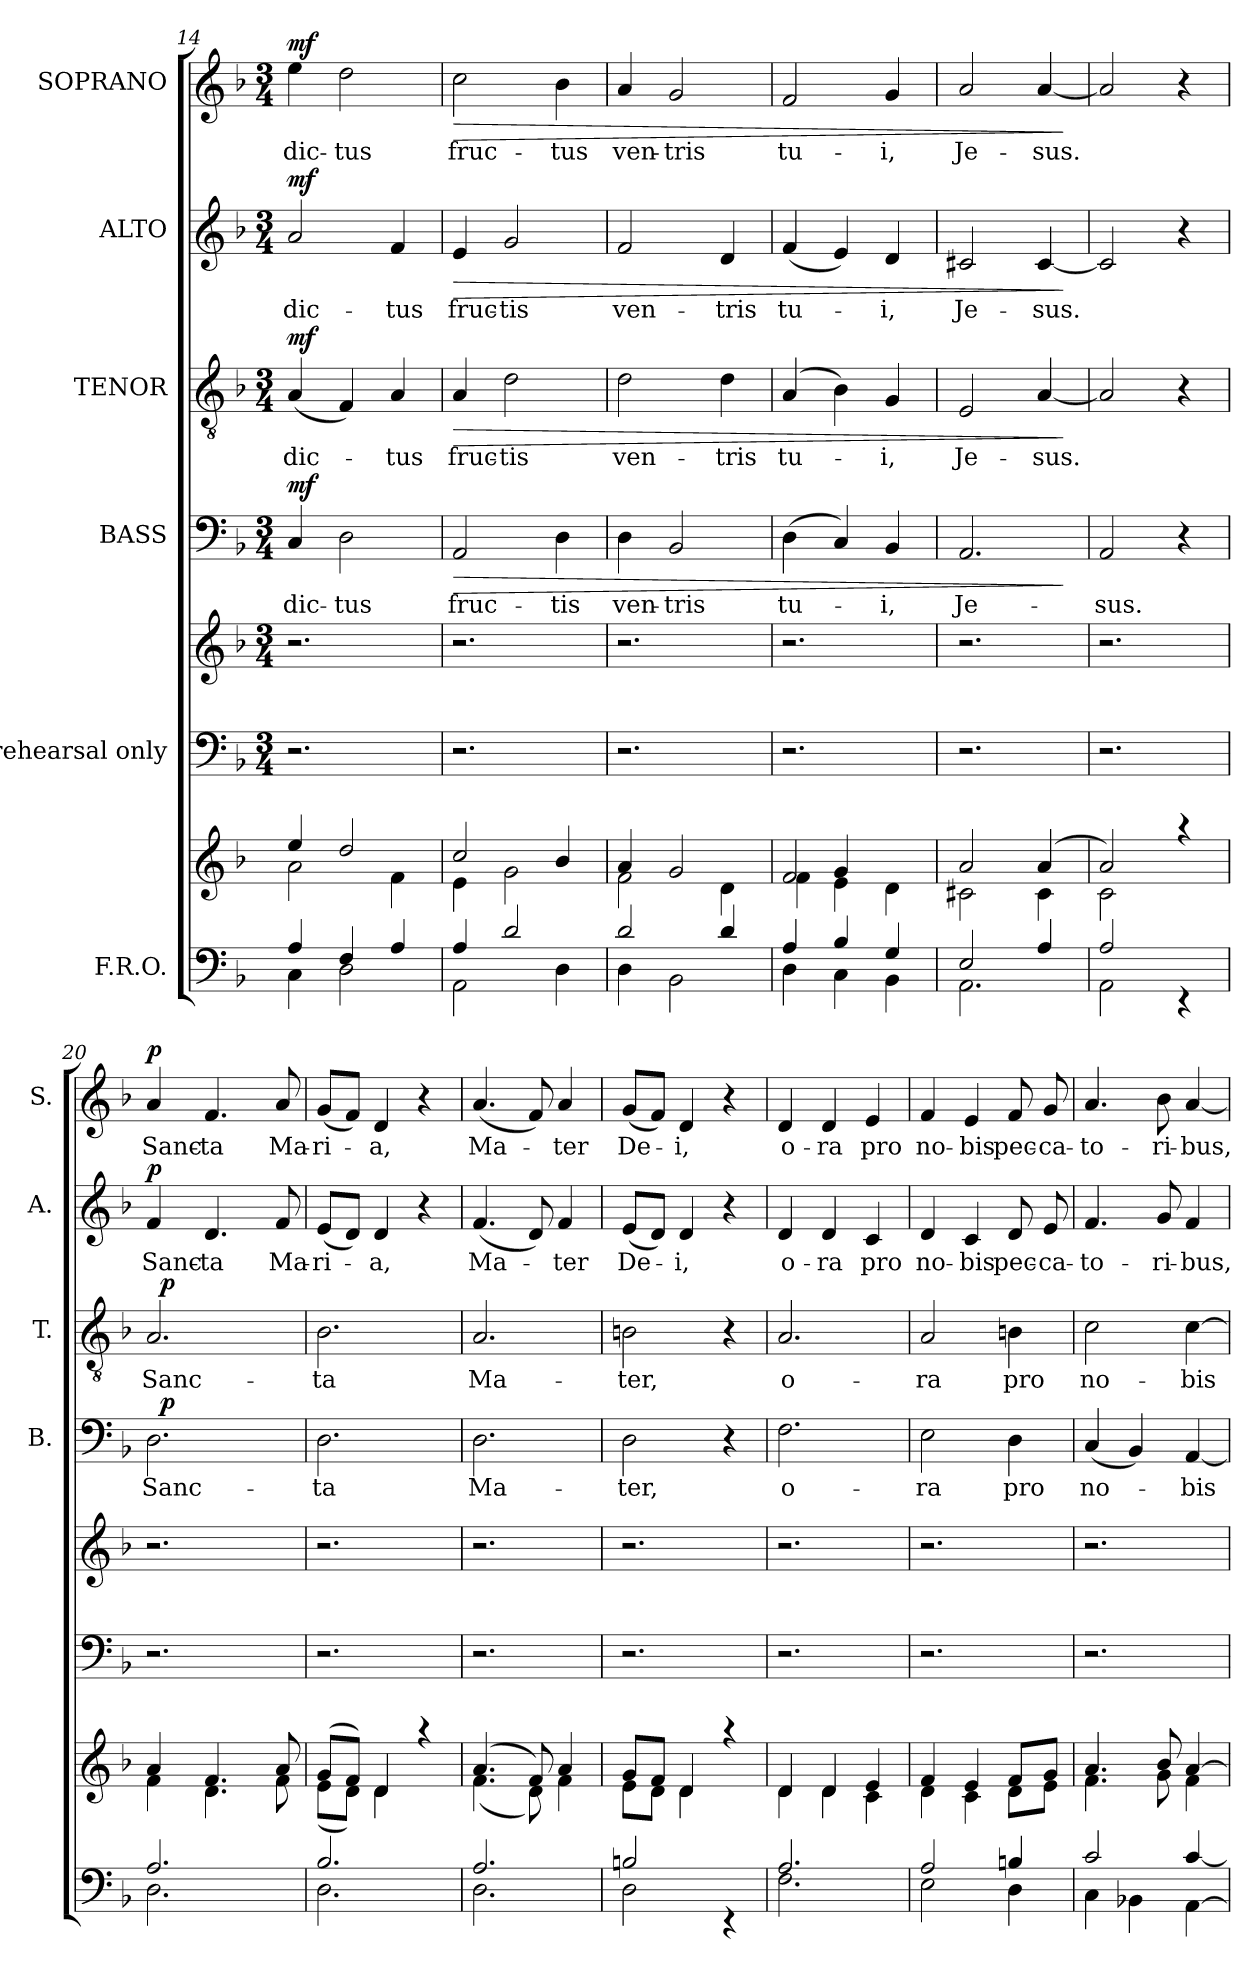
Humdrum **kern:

**kern	**kern	**kern	**kern	**kern	**text	**dynam	**kern	**text	**dynam	**kern	**text	**dynam	**kern	**text	**dynam
*part6	*part6	*part5	*part5	*part4	*part4	*part4	*part3	*part3	*part3	*part2	*part2	*part2	*part1	*part1	*part1
*staff8	*staff7	*staff6	*staff5	*staff4	*staff4	*staff4	*staff3	*staff3	*staff3	*staff2	*staff2	*staff2	*staff1	*staff1	*staff1
*I"F.R.O.	*	*I"rehearsal only	*	*I"BASS	*	*	*I"TENOR	*	*	*I"ALTO	*	*	*I"SOPRANO	*	*
*	*	*	*	*I'B.	*	*	*I'T.	*	*	*I'A.	*	*	*I'S.	*	*
!!LO:PB:g=z
*clefF4	*clefG2	*clefF4	*clefG2	*clefF4	*	*	*clefGv2	*	*	*clefG2	*	*	*clefG2	*	*
*k[b-]	*k[b-]	*k[b-]	*k[b-]	*k[b-]	*	*	*k[b-]	*	*	*k[b-]	*	*	*k[b-]	*	*
*F:	*F:	*F:	*F:	*F:	*	*	*F:	*	*	*F:	*	*	*F:	*	*
*	*	*M3/4	*M3/4	*M3/4	*	*	*M3/4	*	*	*M3/4	*	*	*M3/4	*	*
=14	=14	=14	=14	=14	=14	=14	=14	=14	=14	=14	=14	=14	=14	=14	=14
*^	*^	*	*	*	*	*	*	*	*	*	*	*	*	*	*
!	!	!	!	!	!	!	!LO:LY:b	!LO:DY:a	!	!LO:LY:b	!LO:DY:a	!	!LO:LY:b	!LO:DY:a	!	!LO:LY:b	!LO:DY:a
4C\	(<4A/	2a\	4ee/	2.r	2.r	4C/	-dic-	mf	(<4A/	-dic-	mf	2a/	-dic-	mf	4ee\	-dic-	mf
!	!	!	!	!	!	!	!LO:LY:b	!	!	!	!	!	!	!	!	!LO:LY:b	!
4F/	2D\	.	2dd/	.	.	2D\	-tus	.	4F/)	.	.	.	.	.	2dd\	-tus	.
!	!	!	!	!	!	!	!	!	!	!LO:LY:b	!	!	!LO:LY:b	!	!	!	!
4A/	.	4f\	.	.	.	.	.	.	4A/	-tus	.	4f/	-tus	.	.	.	.
=15	=15	=15	=15	=15	=15	=15	=15	=15	=15	=15	=15	=15	=15	=15	=15	=15	=15
!	!	!	!	!	!	!	!LO:LY:b	!LO:HP:b	!	!LO:LY:b	!LO:HP:b	!	!LO:LY:b	!LO:HP:b	!	!LO:LY:b	!LO:HP:b
2AA\	4A/	2cc/	4e\	2.r	2.r	2AA/	fruc-	>	4A/	fruc-	>	4e/	fruc-	>	2cc\	fruc-	>
!	!	!	!	!	!	!	!	!	!	!LO:LY:b	!	!	!LO:LY:b	!	!	!	!
.	2d/	.	2g\	.	.	.	.	.	2d\	-tis	.	2g/	-tis	.	.	.	.
!	!	!	!	!	!	!	!LO:LY:b	!	!	!	!	!	!	!	!	!LO:LY:b	!
4D\	.	4b-/	.	.	.	4D\	-tis	.	.	.	.	.	.	.	4b-\	-tus	.
=16	=16	=16	=16	=16	=16	=16	=16	=16	=16	=16	=16	=16	=16	=16	=16	=16	=16
!	!	!	!	!	!	!	!LO:LY:b	!	!	!LO:LY:b	!	!	!LO:LY:b	!	!	!LO:LY:b	!
2d/	4D\	2f\	4a/	2.r	2.r	4D\	ven-	.	2d\	ven-	.	2f/	ven-	.	4a/	ven-	.
!	!	!	!	!	!	!	!LO:LY:b	!	!	!	!	!	!	!	!	!LO:LY:b	!
.	2BB-\	.	2g/	.	.	2BB-/	-tris	.	.	.	.	.	.	.	2g/	-tris	.
!	!	!	!	!	!	!	!	!	!	!LO:LY:b	!	!	!LO:LY:b	!	!	!	!
4d/	.	4d\	.	.	.	.	.	.	4d\	-tris	.	4d/	-tris	.	.	.	.
=17	=17	=17	=17	=17	=17	=17	=17	=17	=17	=17	=17	=17	=17	=17	=17	=17	=17
*	*	*	*^	*	*	*	*	*	*	*	*	*	*	*	*	*	*
!	!	!	!	!	!	!	!	!LO:LY:b	!	!	!LO:LY:b	!	!	!LO:LY:b	!	!	!LO:LY:b	!
4D\	4A/	2f/	4f\	4ryy	2.r	2.r	(>4D\	tu-	.	(4A/	tu-	.	(<4f/	tu-	.	2f/	tu-	.
4C\	4B-/	.	4e\)	4g/	.	.	4C/)	.	.	4B-\)	.	.	4e/)	.	.	.	.	.
!	!	!	!	!	!	!	!	!LO:LY:b	!	!	!LO:LY:b	!	!	!LO:LY:b	!	!	!LO:LY:b	!
4G/	4BB-\	4ryy	4d\	4ryy	.	.	4BB-/	-i,	.	4G/	-i,	.	4d/	-i,	.	4g/	-i,	.
=18	=18	=18	=18	=18	=18	=18	=18	=18	=18	=18	=18	=18	=18	=18	=18	=18	=18	=18
!	!	!	!	!	!	!	!	!LO:LY:b	!	!	!LO:LY:b	!	!	!LO:LY:b	!	!	!LO:LY:b	!
*	*	*	*v	*v	*	*	*	*	*	*	*	*	*	*	*	*	*	*
2.AA\	2E/	2c#X\	2a/	2.r	2.r	2.AA/	Je-	.	2E/	Je-	.	2c#X/	Je-	.	2a/	Je-	.
!	!	!	!	!	!	!	!	!	!	!LO:LY:b	!	!	!LO:LY:b	!	!	!LO:LY:b	!
.	4A/	(4a/	4c#\	.	.	.	.	.	[<4A/	-sus.	.	[<4c#/	-sus.	.	[<4a/	-sus.	.
*v	*v	*	*	*	*	*	*	*	*	*	*	*	*	*	*	*	*
*	*v	*v	*	*	*	*	*	*	*	*	*	*	*	*	*	*
.	.	.	.	.	.	]	.	.	]	.	.	]	.	.	]
=19	=19	=19	=19	=19	=19	=19	=19	=19	=19	=19	=19	=19	=19	=19	=19
*^	*^	*	*	*	*	*	*	*	*	*	*	*	*	*	*
!	!	!	!	!	!	!	!LO:LY:b	!	!	!	!	!	!	!	!	!	!
2A/	2AA\	2c\	2a/)	2.r	2.r	2AA/	-sus.	.	2A/]	.	.	2c#/]	.	.	2a/]	.	.
4ryy	4rEE	4raa	4ryy	.	.	4r	.	.	4r	.	.	4r	.	.	4r	.	.
!!LO:LB:g=z
=20	=20	=20	=20	=20	=20	=20	=20	=20	=20	=20	=20	=20	=20	=20	=20	=20	=20
!	!	!	!	!	!	!	!LO:LY:b	!	!	!LO:LY:b	!	!	!LO:LY:b	!LO:DY:a	!	!LO:LY:b	!LO:DY:a
*	*	*	*	*	*	*^	*	*	*^	*	*	*	*	*	*	*	*
2.A/	2.D\	4a/	4f\	2.r	2.r	2.D\	32ryy	Sanc-	.	2.A/	32ryy	Sanc-	.	4f/	Sanc-	p	4a/	Sanc-	p
!	!	!	!	!	!	!	!	!	!LO:DY:a	!	!	!	!LO:DY:a	!	!	!	!	!	!
.	.	.	.	.	.	.	2ryy	.	p	.	2ryy	.	p	.	.	.	.	.	.
!	!	!	!	!	!	!	!	!	!	!	!	!	!	!	!LO:LY:b	!	!	!LO:LY:b	!
.	.	4.f/	4.d\	.	.	.	.	.	.	.	.	.	.	4.d/	-ta	.	4.f/	-ta	.
.	.	.	.	.	.	.	8..ryy	.	.	.	8..ryy	.	.	.	.	.	.	.	.
!	!	!	!	!	!	!	!	!	!	!	!	!	!	!	!LO:LY:b	!	!	!LO:LY:b	!
.	.	8a/	8f\	.	.	.	.	.	.	.	.	.	.	8f/	Ma-	.	8a/	Ma-	.
=21	=21	=21	=21	=21	=21	=21	=21	=21	=21	=21	=21	=21	=21	=21	=21	=21	=21	=21	=21
!	!	!	!	!	!	!	!	!LO:LY:b	!	!	!	!LO:LY:b	!	!	!LO:LY:b	!	!	!LO:LY:b	!
*	*	*	*	*	*	*v	*v	*	*	*	*	*	*	*	*	*	*	*	*
*	*	*	*	*	*	*	*	*	*v	*v	*	*	*	*	*	*	*	*
2.B-/	2.D\	(>8g/L	(<8e\L	2.r	2.r	2.D\	-ta	.	2.B-\	-ta	.	(<8e/L	-ri-	.	(<8g/L	-ri-	.
.	.	8f/J)	8d\J)	.	.	.	.	.	.	.	.	8d/J)	.	.	8f/J)	.	.
!	!	!	!	!	!	!	!	!	!	!	!	!	!LO:LY:b	!	!	!LO:LY:b	!
.	.	4d/	4d\	.	.	.	.	.	.	.	.	4d/	-a,	.	4d/	-a,	.
.	.	4raa	4ryy	.	.	.	.	.	.	.	.	4r	.	.	4r	.	.
=22	=22	=22	=22	=22	=22	=22	=22	=22	=22	=22	=22	=22	=22	=22	=22	=22	=22
!	!	!	!	!	!	!	!LO:LY:b	!	!	!LO:LY:b	!	!	!LO:LY:b	!	!	!LO:LY:b	!
2.A/	2.D\	(4.a/	(<4.f\	2.r	2.r	2.D\	Ma-	.	2.A/	Ma-	.	(<4.f/	Ma-	.	(<4.a/	Ma-	.
.	.	8f/)	8d\)	.	.	.	.	.	.	.	.	8d/)	.	.	8f/)	.	.
!	!	!	!	!	!	!	!	!	!	!	!	!	!LO:LY:b	!	!	!LO:LY:b	!
.	.	4a/	4f\	.	.	.	.	.	.	.	.	4f/	-ter	.	4a/	-ter	.
=23	=23	=23	=23	=23	=23	=23	=23	=23	=23	=23	=23	=23	=23	=23	=23	=23	=23
!	!	!	!	!	!	!	!LO:LY:b	!	!	!LO:LY:b	!	!	!LO:LY:b	!	!	!LO:LY:b	!
2Bn/	2D\	8e\L	8g/L	2.r	2.r	2D\	-ter,	.	2Bn\	-ter,	.	(<8e/L	De-	.	(<8g/L	De-	.
.	.	8d\J	8f/J	.	.	.	.	.	.	.	.	8d/J)	.	.	8f/J)	.	.
!	!	!	!	!	!	!	!	!	!	!	!	!	!LO:LY:b	!	!	!LO:LY:b	!
.	.	4d\	4d/	.	.	.	.	.	.	.	.	4d/	-i,	.	4d/	-i,	.
4ryy	4rEE	4raa	4ryy	.	.	4r	.	.	4r	.	.	4r	.	.	4r	.	.
!!LO:PB:g=z
=24	=24	=24	=24	=24	=24	=24	=24	=24	=24	=24	=24	=24	=24	=24	=24	=24	=24
!	!	!	!	!	!	!	!LO:LY:b	!	!	!LO:LY:b	!	!	!LO:LY:b	!	!	!LO:LY:b	!
2.A/	2.F\	4d/	4d\	2.r	2.r	2.F\	o-	.	2.A/	o-	.	4d/	o-	.	4d/	o-	.
!	!	!	!	!	!	!	!	!	!	!	!	!	!LO:LY:b	!	!	!LO:LY:b	!
.	.	4d/	4d\	.	.	.	.	.	.	.	.	4d/	-ra	.	4d/	-ra	.
!	!	!	!	!	!	!	!	!	!	!	!	!	!LO:LY:b	!	!	!LO:LY:b	!
.	.	4e/	4c\	.	.	.	.	.	.	.	.	4c/	pro	.	4e/	pro	.
=25	=25	=25	=25	=25	=25	=25	=25	=25	=25	=25	=25	=25	=25	=25	=25	=25	=25
!	!	!	!	!	!	!	!LO:LY:b	!	!	!LO:LY:b	!	!	!LO:LY:b	!	!	!LO:LY:b	!
2A/	2E\	4f/	4d\	2.r	2.r	2E\	-ra	.	2A/	-ra	.	4d/	no-	.	4f/	no-	.
!	!	!	!	!	!	!	!	!	!	!	!	!	!LO:LY:b	!	!	!LO:LY:b	!
.	.	4e/	4c\	.	.	.	.	.	.	.	.	4c/	-bis	.	4e/	-bis	.
!	!	!	!	!	!	!	!LO:LY:b	!	!	!LO:LY:b	!	!	!LO:LY:b	!	!	!LO:LY:b	!
4Bn/	4D\	8f/L	8d\L	.	.	4D\	pro	.	4Bn\	pro	.	8d/	pec-	.	8f/	pec-	.
!	!	!	!	!	!	!	!	!	!	!	!	!	!LO:LY:b	!	!	!LO:LY:b	!
.	.	8g/J	8e\J	.	.	.	.	.	.	.	.	8e/	-ca-	.	8g/	-ca-	.
=26	=26	=26	=26	=26	=26	=26	=26	=26	=26	=26	=26	=26	=26	=26	=26	=26	=26
!	!	!	!	!	!	!	!LO:LY:b	!	!	!LO:LY:b	!	!	!LO:LY:b	!	!	!LO:LY:b	!
2c/	4C\	4.f\	4.a/	2.r	2.r	(<4C/	no-	.	2c\	no-	.	4.f/	-to-	.	4.a/	-to-	.
.	4BB-X\	.	.	.	.	4BB-/)	.	.	.	.	.	.	.	.	.	.	.
!	!	!	!	!	!	!	!	!	!	!	!	!	!LO:LY:b	!	!	!LO:LY:b	!
.	.	8b-/	8g\	.	.	.	.	.	.	.	.	8g/	-ri-	.	8b-\	-ri-	.
!	!	!	!	!	!	!	!LO:LY:b	!	!	!LO:LY:b	!	!	!LO:LY:b	!	!	!LO:LY:b	!
[<4AA\	[>4c/	[>4a/	4f\	.	.	[<4AA/	-bis	.	[>4c\	-bis	.	4f/	-bus,	.	[<4a/	-bus,	.
*v	*v	*	*	*	*	*	*	*	*	*	*	*	*	*	*	*	*
*	*v	*v	*	*	*	*	*	*	*	*	*	*	*	*	*	*
=	=	=	=	=	=	=	=	=	=	=	=	=	=	=	=
*-	*-	*-	*-	*-	*-	*-	*-	*-	*-	*-	*-	*-	*-	*-	*-
